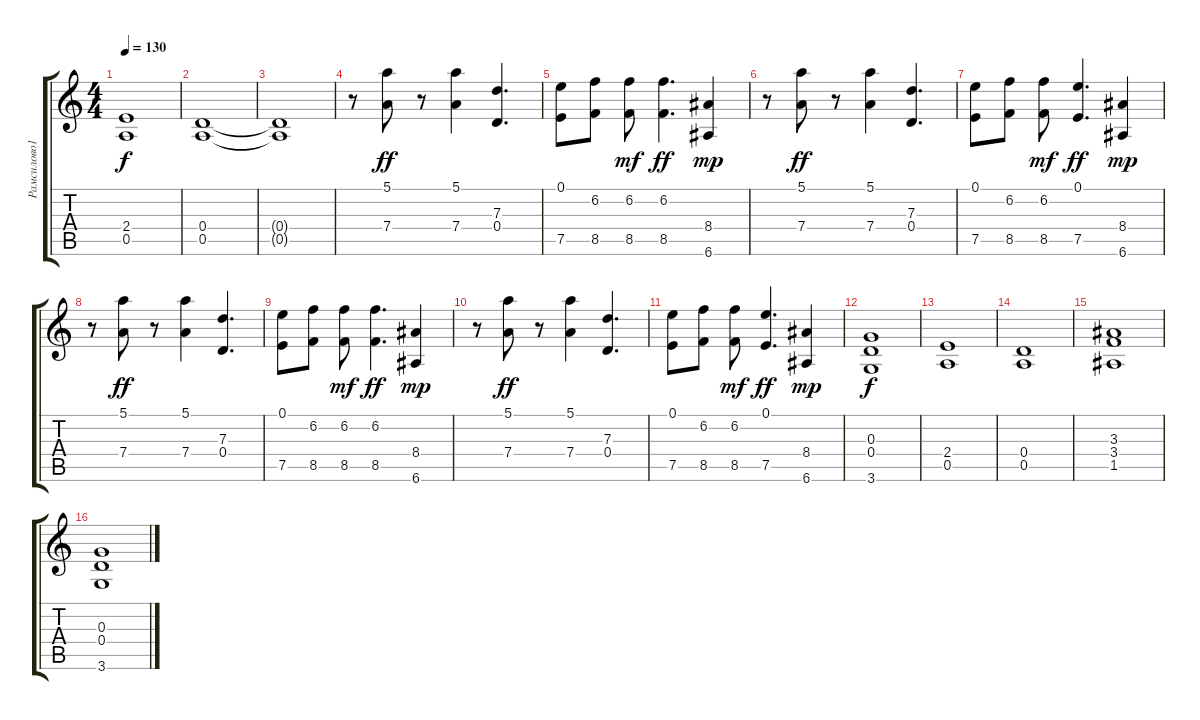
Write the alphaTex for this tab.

\track ("Рамсилово1" "Рамсилово1") {instrument distortionguitar}
\staff {score tabs}
\tuning (E4 B3 G3 D3 A2 E2) {hide}
\ts (4 4)
\tempo 130
\clef g2
\ks c
(2.4 0.5).1{dy f} |
(0.4 0.5).1 |
(0.4{t} 0.5{t}).1 |
r.8 (5.1 7.4).8{dy ff} r.8 (5.1 7.4).4 (7.3 0.4).4{d} |
(0.1 7.5).8 (6.2 8.5).8 (6.2 8.5).8{dy mf} (6.2 8.5).4{d dy ff} (8.4 6.6).4{dy mp} |
r.8 (5.1 7.4).8{dy ff} r.8 (5.1 7.4).4 (7.3 0.4).4{d} |
(0.1 7.5).8 (6.2 8.5).8 (6.2 8.5).8{dy mf} (0.1 7.5).4{d dy ff} (8.4 6.6).4{dy mp} |
r.8 (5.1 7.4).8{dy ff} r.8 (5.1 7.4).4 (7.3 0.4).4{d} |
(0.1 7.5).8 (6.2 8.5).8 (6.2 8.5).8{dy mf} (6.2 8.5).4{d dy ff} (8.4 6.6).4{dy mp} |
r.8 (5.1 7.4).8{dy ff} r.8 (5.1 7.4).4 (7.3 0.4).4{d} |
(0.1 7.5).8 (6.2 8.5).8 (6.2 8.5).8{dy mf} (0.1 7.5).4{d dy ff} (8.4 6.6).4{dy mp} |
(0.3 0.4 3.6).1{dy f} |
(2.4 0.5).1 |
(0.4 0.5).1 |
(3.3 3.4 1.5).1 |
(0.3 0.4 3.6).1
